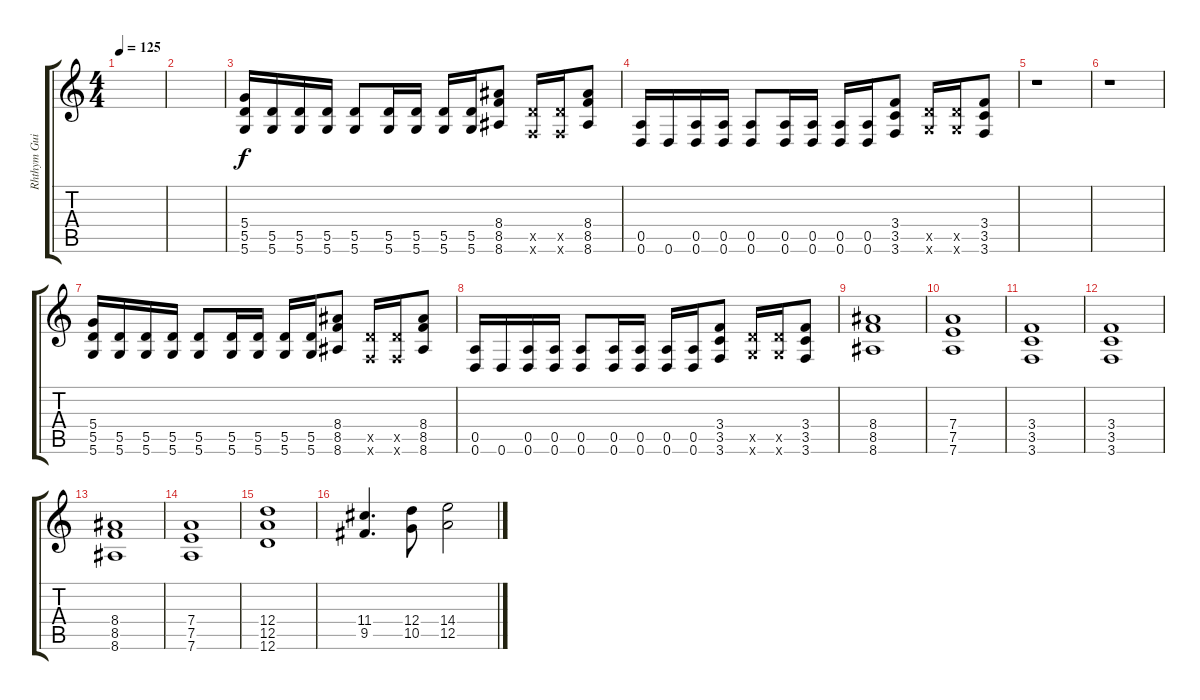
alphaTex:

\track ("Rhthym Guitar (Paul)" "Rhthym Gui") {instrument overdrivenguitar}
\staff {score tabs}
\tuning (E4 B3 G3 D3 A2 D2) {hide}
\ts (4 4)
\tempo 125
\clef g2
\ks c
|
|
(5.4 5.5 5.6).16 (5.5 5.6).16 (5.5 5.6).16 (5.5 5.6).16 (5.5 5.6).8 (5.5 5.6).16 (5.5 5.6).16 (5.5 5.6).16 (5.5 5.6).16 (8.4 8.5 8.6).8 (5.5{x} 3.6{x}).16 (5.5{x} 3.6{x}).16 (8.4 8.5 8.6).8 |
(0.5 0.6).16 0.6.16 (0.5 0.6).16 (0.5 0.6).16 (0.5 0.6).8 (0.5 0.6).16 (0.5 0.6).16 (0.5 0.6).16 (0.5 0.6).16 (3.4 3.5 3.6).8 (5.5{x} 5.6{x}).16 (5.5{x} 5.6{x}).16 (3.4 3.5 3.6).8 |
r.1 |
r.1 |
(5.4 5.5 5.6).16 (5.5 5.6).16 (5.5 5.6).16 (5.5 5.6).16 (5.5 5.6).8 (5.5 5.6).16 (5.5 5.6).16 (5.5 5.6).16 (5.5 5.6).16 (8.4 8.5 8.6).8 (5.5{x} 3.6{x}).16 (5.5{x} 3.6{x}).16 (8.4 8.5 8.6).8 |
(0.5 0.6).16 0.6.16 (0.5 0.6).16 (0.5 0.6).16 (0.5 0.6).8 (0.5 0.6).16 (0.5 0.6).16 (0.5 0.6).16 (0.5 0.6).16 (3.4 3.5 3.6).8 (5.5{x} 5.6{x}).16 (5.5{x} 5.6{x}).16 (3.4 3.5 3.6).8 |
(8.4 8.5 8.6).1 |
(7.4 7.5 7.6).1 |
(3.4 3.5 3.6).1 |
(3.4 3.5 3.6).1 |
(8.4 8.5 8.6).1 |
(7.4 7.5 7.6).1 |
(12.4 12.5 12.6).1 |
(11.4 9.5).4{d} (12.4 10.5).8 (14.4 12.5).2
